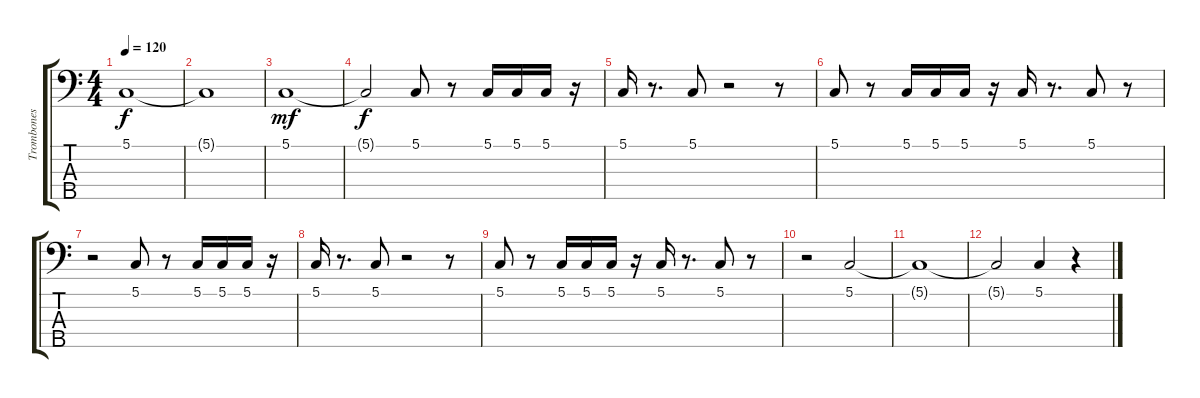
\track ("Trombones" "Trombones") {instrument trombone}
\staff {score tabs}
\tuning (G2 D2 A1 E1 B0) {hide}
\ts (4 4)
\tempo 120
\clef f4
\ks c
5.1{t}.1{dy f} |
5.1{t}.1 |
5.1.1{dy mf} |
5.1{t}.2{dy f} 5.1.8 r.8 5.1.16 5.1.16 5.1.16 r.16 |
5.1.16 r.8{d} 5.1.8 r.2 r.8 |
5.1.8 r.8 5.1.16 5.1.16 5.1.16 r.16 5.1.16 r.8{d} 5.1.8 r.8 |
r.2 5.1.8 r.8 5.1.16 5.1.16 5.1.16 r.16 |
5.1.16 r.8{d} 5.1.8 r.2 r.8 |
5.1.8 r.8 5.1.16 5.1.16 5.1.16 r.16 5.1.16 r.8{d} 5.1.8 r.8 |
r.2 5.1.2 |
5.1{t}.1 |
5.1{t}.2 5.1.4 r.4
